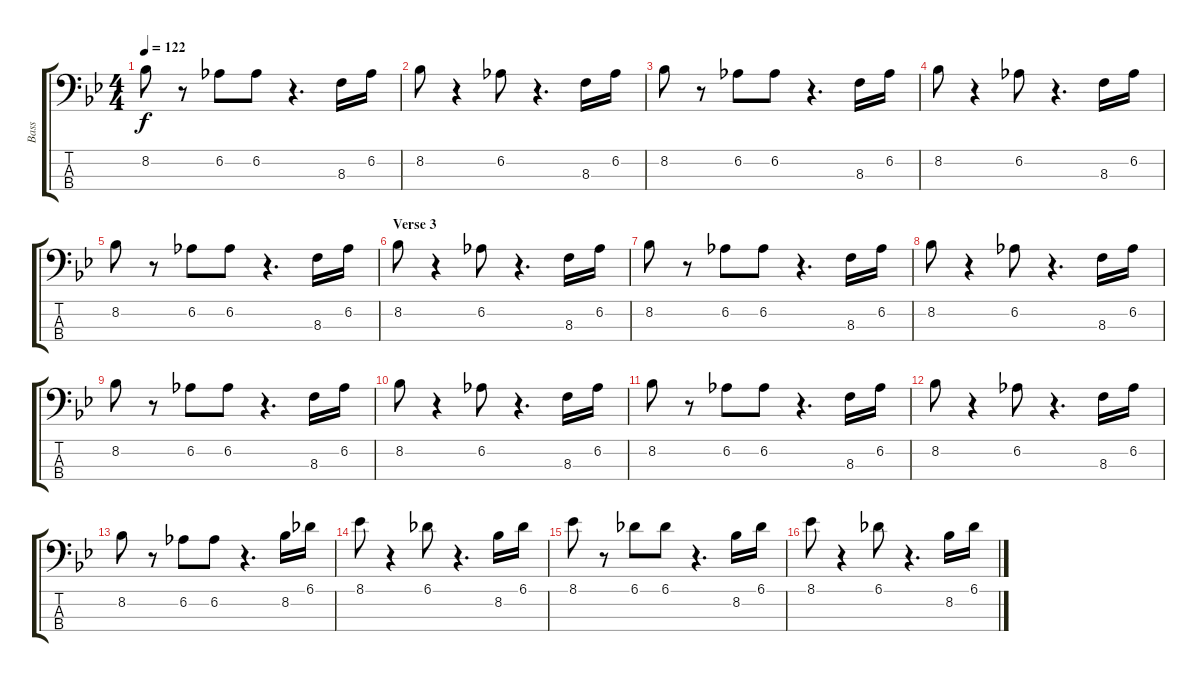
\track ("Bass" "Bass") {instrument electricbassfinger}
\staff {score tabs}
\tuning (G2 D2 A1 E1) {hide}
\ts (4 4)
\tempo 122
\clef f4
\ks bb
8.2.8{dy f} r.8 6.2.8 6.2.8 r.4{d} 8.3.16 6.2.16 |
8.2.8 r.4 6.2.8 r.4{d} 8.3.16 6.2.16 |
8.2.8 r.8 6.2.8 6.2.8 r.4{d} 8.3.16 6.2.16 |
8.2.8 r.4 6.2.8 r.4{d} 8.3.16 6.2.16 |
8.2.8 r.8 6.2.8 6.2.8 r.4{d} 8.3.16 6.2.16 |
\section ("" "Verse 3")
8.2.8 r.4 6.2.8 r.4{d} 8.3.16 6.2.16 |
8.2.8 r.8 6.2.8 6.2.8 r.4{d} 8.3.16 6.2.16 |
8.2.8 r.4 6.2.8 r.4{d} 8.3.16 6.2.16 |
8.2.8 r.8 6.2.8 6.2.8 r.4{d} 8.3.16 6.2.16 |
8.2.8 r.4 6.2.8 r.4{d} 8.3.16 6.2.16 |
8.2.8 r.8 6.2.8 6.2.8 r.4{d} 8.3.16 6.2.16 |
8.2.8 r.4 6.2.8 r.4{d} 8.3.16 6.2.16 |
8.2.8 r.8 6.2.8 6.2.8 r.4{d} 8.2.16 6.1.16 |
8.1.8 r.4 6.1.8 r.4{d} 8.2.16 6.1.16 |
8.1.8 r.8 6.1.8 6.1.8 r.4{d} 8.2.16 6.1.16 |
8.1.8 r.4 6.1.8 r.4{d} 8.2.16 6.1.16
